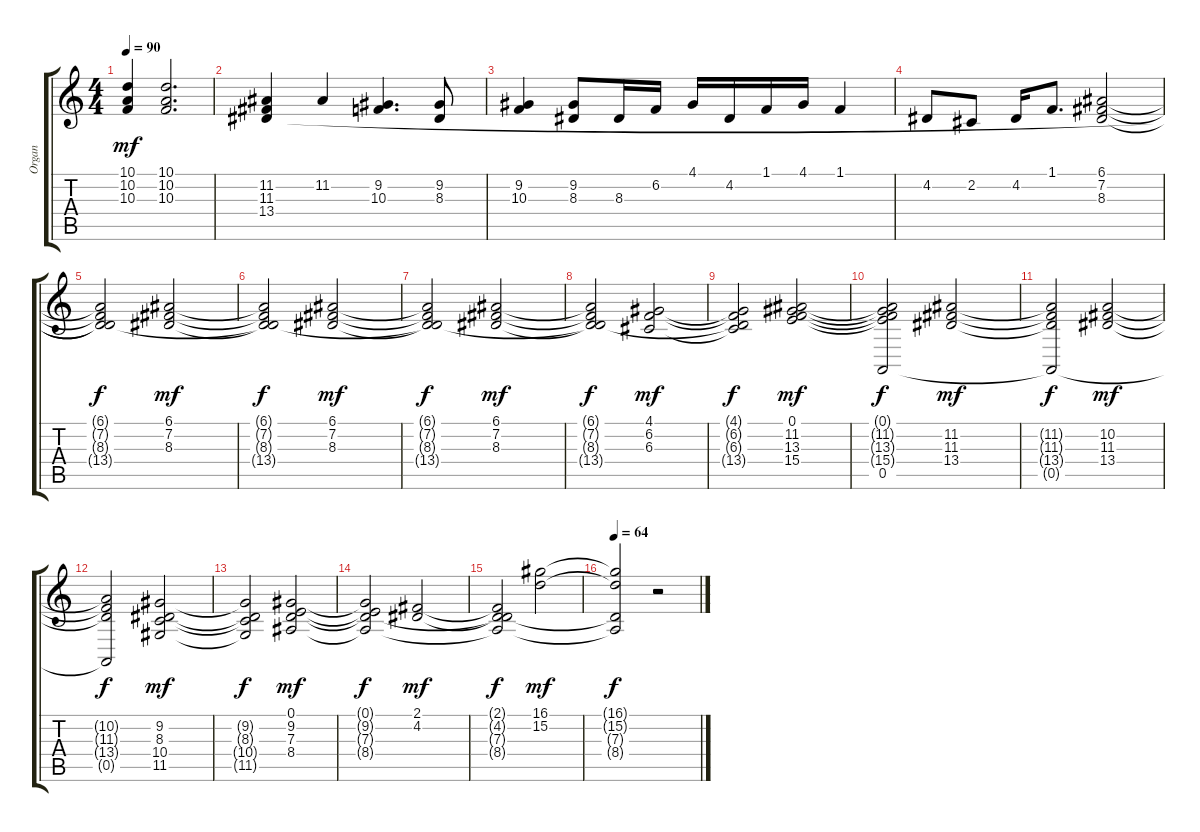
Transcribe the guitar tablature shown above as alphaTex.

\track ("Organ" "Organ") {instrument drawbarorgan}
\staff {score tabs}
\tuning (E4 B3 G3 D3 A2 E2) {hide}
\ts (4 4)
\tempo 90
\clef g2
\ks c
(10.1 10.2 10.3).4{dy mf} (10.1 10.2 10.3).2{d} |
(11.2 11.3 13.4).4 11.2.4 (9.2 10.3).4{d} (9.2 8.3).8 |
(9.2 10.3).4 (9.2 8.3).8 8.3.16 6.2.16 4.1.16 4.2.16 1.1.16 4.1.16 1.1.4 |
4.2.8 2.2.8 4.2.16 1.1.8{d} (6.1 7.2 8.3).2 |
(6.1{t} 7.2{t} 8.3{t} 13.4{t}).2{dy f} (6.1 7.2 8.3).2{dy mf} |
(6.1{t} 7.2{t} 8.3{t} 13.4{t}).2{dy f} (6.1 7.2 8.3).2{dy mf} |
(6.1{t} 7.2{t} 8.3{t} 13.4{t}).2{dy f} (6.1 7.2 8.3).2{dy mf} |
(6.1{t} 7.2{t} 8.3{t} 13.4{t}).2{dy f} (4.1 6.2 6.3).2{dy mf} |
(4.1{t} 6.2{t} 6.3{t} 13.4{t}).2{dy f} (0.1 11.2 13.3 15.4).2{dy mf} |
(0.1{t} 11.2{t} 13.3{t} 15.4{t} 0.5).2{dy f} (11.2 11.3 13.4).2{dy mf} |
(11.2{t} 11.3{t} 13.4{t} 0.5{t}).2{dy f} (10.2 11.3 13.4).2{dy mf} |
(10.2{t} 11.3{t} 13.4{t} 0.5{t}).2{dy f} (9.2 8.3 10.4 11.5).2{dy mf} |
(9.2{t} 8.3{t} 10.4{t} 11.5{t}).2{dy f} (0.1 9.2 7.3 8.4).2{dy mf} |
(0.1{t} 9.2{t} 7.3{t} 8.4{t}).2{dy f} (2.1 4.2).2{dy mf} |
(2.1{t} 4.2{t} 7.3{t} 8.4{t}).2{dy f} (16.1 15.2).2{dy mf} |
\tempo 64
(16.1{t} 15.2{t} 7.3{t} 8.4{t}).2{dy f} r.2
